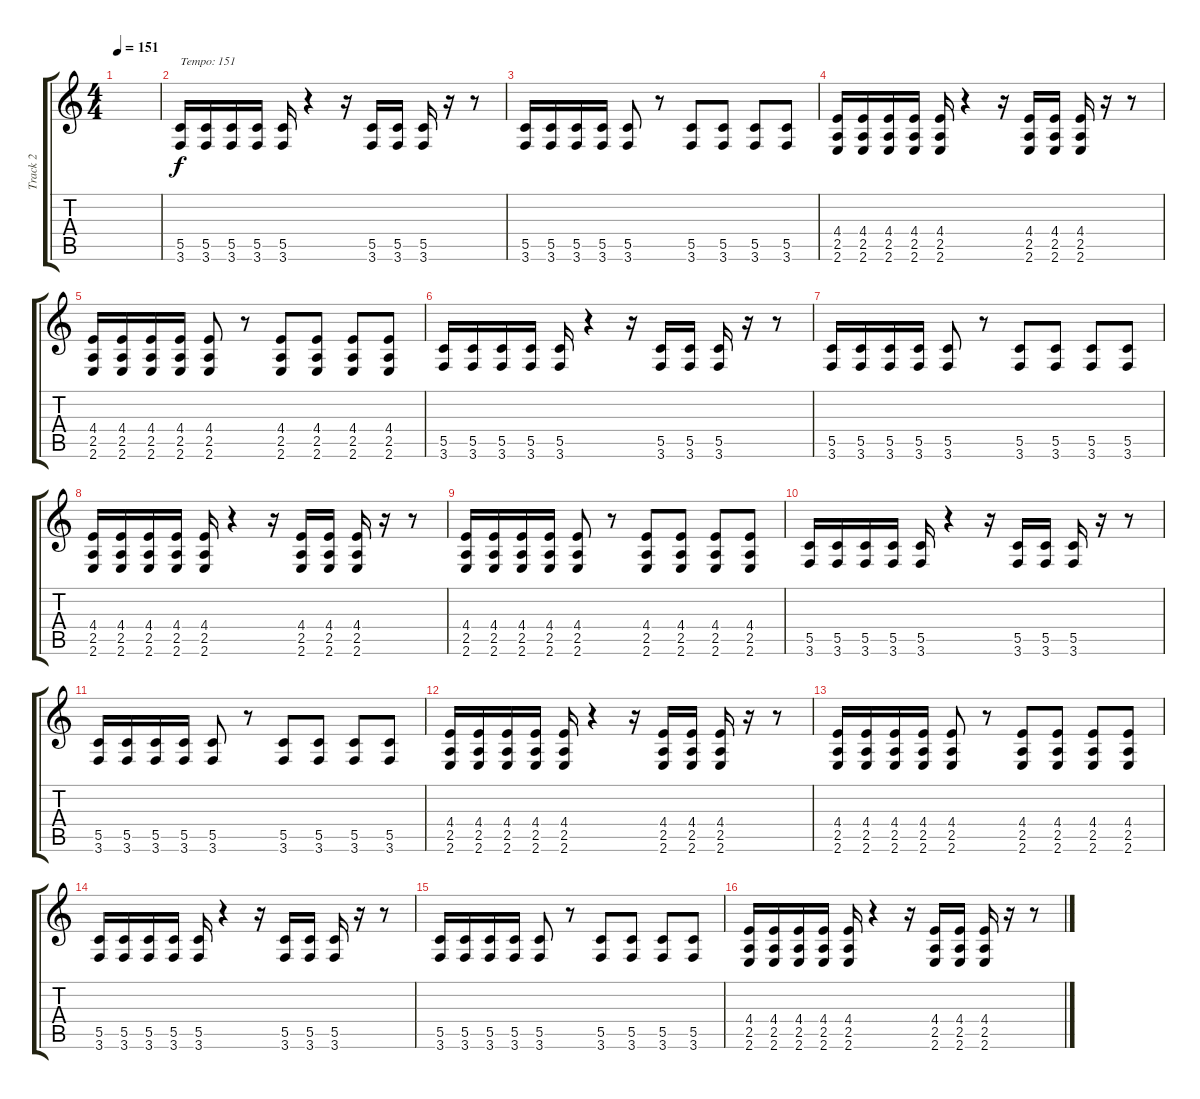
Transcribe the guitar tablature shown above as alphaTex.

\track ("Track 2" "Track 2") {instrument distortionguitar}
\staff {score tabs}
\tuning (D4 A3 F3 C3 G2 D2) {hide}
\ts (4 4)
\tempo 151
\clef g2
\ks c
|
(5.5 3.6).16{txt "Tempo: 151"} (5.5 3.6).16 (5.5 3.6).16 (5.5 3.6).16 (5.5 3.6).16 r.4 r.16 (5.5 3.6).16 (5.5 3.6).16 (5.5 3.6).16 r.16 r.8 |
(5.5 3.6).16 (5.5 3.6).16 (5.5 3.6).16 (5.5 3.6).16 (5.5 3.6).8 r.8 (5.5 3.6).8 (5.5 3.6).8 (5.5 3.6).8 (5.5 3.6).8 |
(4.4 2.5 2.6).16 (4.4 2.5 2.6).16 (4.4 2.5 2.6).16 (4.4 2.5 2.6).16 (4.4 2.5 2.6).16 r.4 r.16 (4.4 2.5 2.6).16 (4.4 2.5 2.6).16 (4.4 2.5 2.6).16 r.16 r.8 |
(4.4 2.5 2.6).16 (4.4 2.5 2.6).16 (4.4 2.5 2.6).16 (4.4 2.5 2.6).16 (4.4 2.5 2.6).8 r.8 (4.4 2.5 2.6).8 (4.4 2.5 2.6).8 (4.4 2.5 2.6).8 (4.4 2.5 2.6).8 |
(5.5 3.6).16 (5.5 3.6).16 (5.5 3.6).16 (5.5 3.6).16 (5.5 3.6).16 r.4 r.16 (5.5 3.6).16 (5.5 3.6).16 (5.5 3.6).16 r.16 r.8 |
(5.5 3.6).16 (5.5 3.6).16 (5.5 3.6).16 (5.5 3.6).16 (5.5 3.6).8 r.8 (5.5 3.6).8 (5.5 3.6).8 (5.5 3.6).8 (5.5 3.6).8 |
(4.4 2.5 2.6).16 (4.4 2.5 2.6).16 (4.4 2.5 2.6).16 (4.4 2.5 2.6).16 (4.4 2.5 2.6).16 r.4 r.16 (4.4 2.5 2.6).16 (4.4 2.5 2.6).16 (4.4 2.5 2.6).16 r.16 r.8 |
(4.4 2.5 2.6).16 (4.4 2.5 2.6).16 (4.4 2.5 2.6).16 (4.4 2.5 2.6).16 (4.4 2.5 2.6).8 r.8 (4.4 2.5 2.6).8 (4.4 2.5 2.6).8 (4.4 2.5 2.6).8 (4.4 2.5 2.6).8 |
(5.5 3.6).16 (5.5 3.6).16 (5.5 3.6).16 (5.5 3.6).16 (5.5 3.6).16 r.4 r.16 (5.5 3.6).16 (5.5 3.6).16 (5.5 3.6).16 r.16 r.8 |
(5.5 3.6).16 (5.5 3.6).16 (5.5 3.6).16 (5.5 3.6).16 (5.5 3.6).8 r.8 (5.5 3.6).8 (5.5 3.6).8 (5.5 3.6).8 (5.5 3.6).8 |
(4.4 2.5 2.6).16 (4.4 2.5 2.6).16 (4.4 2.5 2.6).16 (4.4 2.5 2.6).16 (4.4 2.5 2.6).16 r.4 r.16 (4.4 2.5 2.6).16 (4.4 2.5 2.6).16 (4.4 2.5 2.6).16 r.16 r.8 |
(4.4 2.5 2.6).16 (4.4 2.5 2.6).16 (4.4 2.5 2.6).16 (4.4 2.5 2.6).16 (4.4 2.5 2.6).8 r.8 (4.4 2.5 2.6).8 (4.4 2.5 2.6).8 (4.4 2.5 2.6).8 (4.4 2.5 2.6).8 |
(5.5 3.6).16 (5.5 3.6).16 (5.5 3.6).16 (5.5 3.6).16 (5.5 3.6).16 r.4 r.16 (5.5 3.6).16 (5.5 3.6).16 (5.5 3.6).16 r.16 r.8 |
(5.5 3.6).16 (5.5 3.6).16 (5.5 3.6).16 (5.5 3.6).16 (5.5 3.6).8 r.8 (5.5 3.6).8 (5.5 3.6).8 (5.5 3.6).8 (5.5 3.6).8 |
(4.4 2.5 2.6).16 (4.4 2.5 2.6).16 (4.4 2.5 2.6).16 (4.4 2.5 2.6).16 (4.4 2.5 2.6).16 r.4 r.16 (4.4 2.5 2.6).16 (4.4 2.5 2.6).16 (4.4 2.5 2.6).16 r.16 r.8
